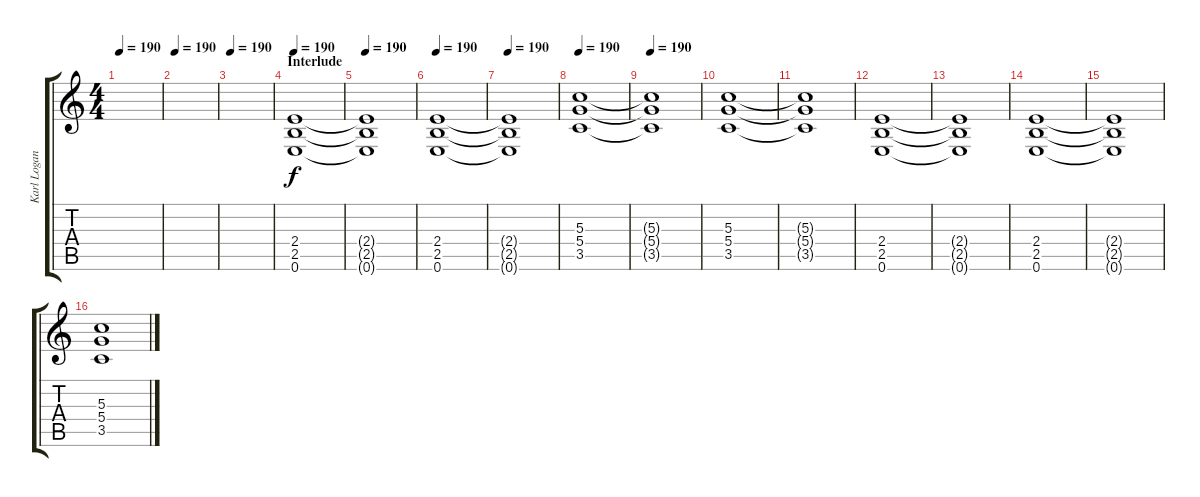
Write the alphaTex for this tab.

\track ("Karl Logan Rhytm" "Karl Logan") {instrument distortionguitar}
\staff {score tabs}
\tuning (E4 B3 G3 D3 A2 E2) {hide}
\ts (4 4)
\tempo 190
\clef g2
\ks c
|
\tempo 190
|
\tempo 190
|
\section ("" "Interlude")
\tempo 190
(2.4 2.5 0.6).1 |
\tempo 190
(2.4{t} 2.5{t} 0.6{t}).1 |
\tempo 190
(2.4 2.5 0.6).1 |
\tempo 190
(2.4{t} 2.5{t} 0.6{t}).1 |
\tempo 190
(5.3 5.4 3.5).1 |
\tempo 190
(5.3{t} 5.4{t} 3.5{t}).1 |
(5.3 5.4 3.5).1 |
(5.3{t} 5.4{t} 3.5{t}).1 |
(2.4 2.5 0.6).1 |
(2.4{t} 2.5{t} 0.6{t}).1 |
(2.4 2.5 0.6).1 |
(2.4{t} 2.5{t} 0.6{t}).1 |
(5.3 5.4 3.5).1
